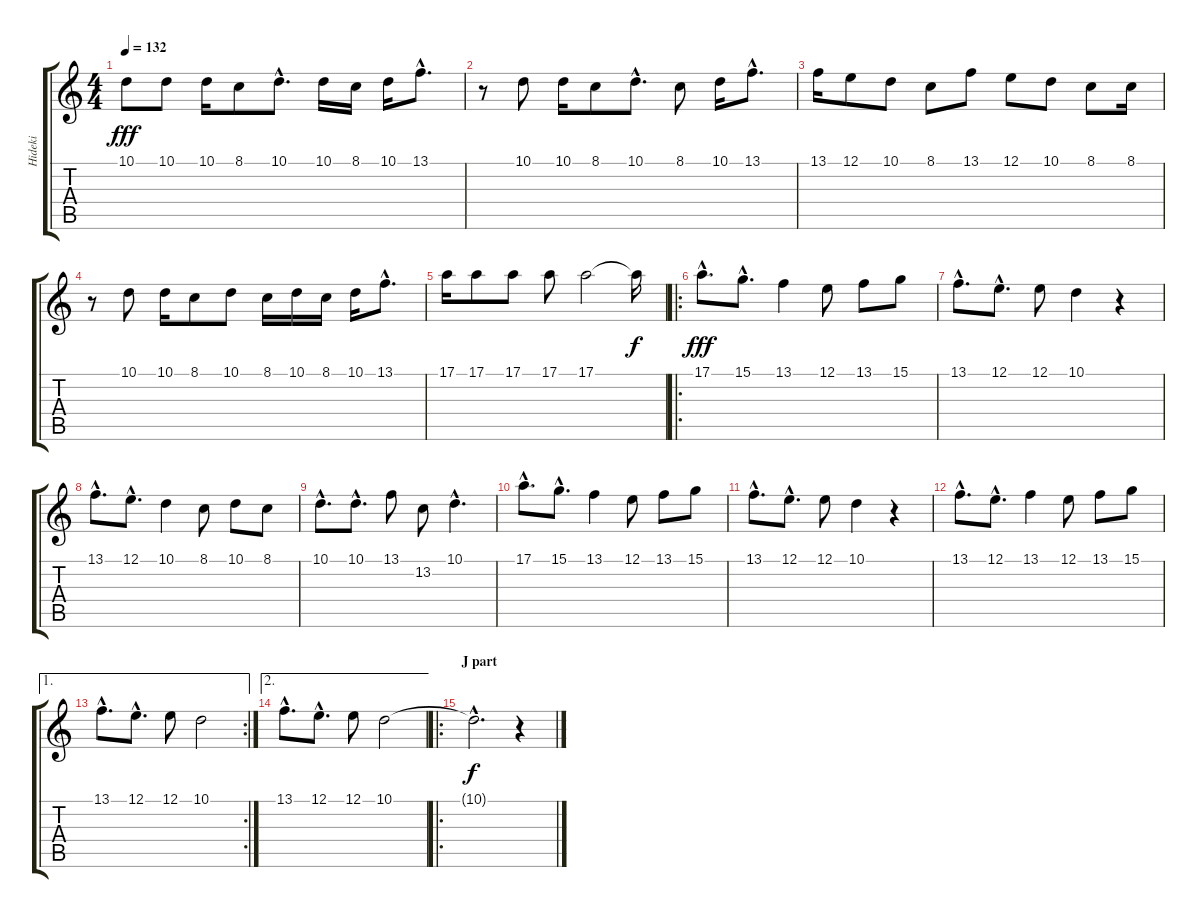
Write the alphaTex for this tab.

\track ("Hideki" "Hideki") {instrument cello}
\staff {score tabs}
\tuning (E4 B3 G3 D3 A2 E2) {hide}
\ts (4 4)
\tempo 132
\clef g2
\ks c
10.1.8{dy fff} 10.1.8 10.1.16 8.1.8 10.1{hac}.8{d} 10.1.16 8.1.16 10.1.16 13.1{hac}.8{d} |
r.8 10.1.8 10.1.16 8.1.8 10.1{hac}.8{d} 8.1.8 10.1.16 13.1{hac}.8{d} |
13.1.16 12.1.8 10.1.8 8.1.8 13.1.8 12.1.8 10.1.8 8.1.8 8.1.16 |
r.8 10.1.8 10.1.16 8.1.8 10.1.8 8.1.16 10.1.16 8.1.16 10.1.16 13.1{hac}.8{d} |
17.1.16 17.1.8 17.1.8 17.1.8 17.1.2 17.1{t}.16{dy f} |
\ro
17.1{hac}.8{d dy fff} 15.1{hac}.8{d} 13.1.4 12.1.8 13.1.8 15.1.8 |
13.1{hac}.8{d} 12.1{hac}.8{d} 12.1.8 10.1.4 r.4 |
13.1{hac}.8{d} 12.1{hac}.8{d} 10.1.4 8.1.8 10.1.8 8.1.8 |
10.1{hac}.8{d} 10.1{hac}.8{d} 13.1.8 13.2.8 10.1{hac}.4{d} |
17.1{hac}.8{d} 15.1{hac}.8{d} 13.1.4 12.1.8 13.1.8 15.1.8 |
13.1{hac}.8{d} 12.1{hac}.8{d} 12.1.8 10.1.4 r.4 |
13.1{hac}.8{d} 12.1{hac}.8{d} 13.1.4 12.1.8 13.1.8 15.1.8 |
\ae 1
\rc 2
13.1{hac}.8{d} 12.1{hac}.8{d} 12.1.8 10.1.2 |
\ae 2
13.1{hac}.8{d} 12.1{hac}.8{d} 12.1.8 10.1.2 |
\ro
\section ("" "J part")
10.1{hac t}.2{d dy f} r.4
